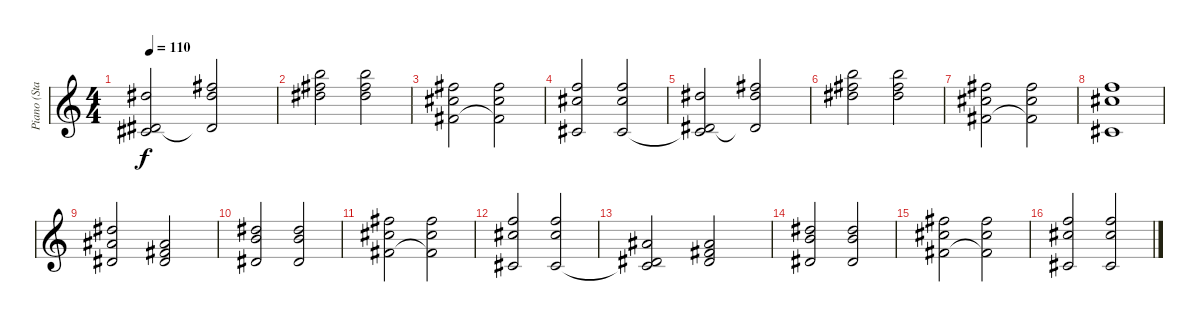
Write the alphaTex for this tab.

\track ("Piano (Staff 1)" "Piano (Sta") {instrument electricguitarclean}
\staff {score}
\tuning (E4 B3 G3 D3 A2 E2 B1) {hide}
\ts (4 4)
\tempo 110
\clef g2
\ks c
(4.2 1.4 4.5{t}).2{dy f} (2.1 4.2 1.4{t}).2 |
(7.1 4.2 11.3).2 (7.1 4.2 11.3).2 |
(2.1 2.2 4.4).2 (2.1 2.2 4.4{t}).2 |
(1.1 2.2 4.5).2 (1.1 2.2 4.5).2 |
(4.2 1.4 4.5{t}).2 (2.1 4.2 1.4{t}).2 |
(7.1 4.2 11.3).2 (7.1 4.2 11.3).2 |
(2.1 2.2 4.4).2 (2.1 2.2 4.4{t}).2 |
(1.1 2.2 4.5).1 |
(4.2 3.3 1.4).2 (3.3 1.4 9.5).2 |
(4.2 4.3 1.4).2 (4.2 4.3 1.4).2 |
(2.1 2.2 4.4).2 (2.1 2.2 4.4{t}).2 |
(1.1 2.2 4.5).2 (1.1 2.2 4.5).2 |
(3.3 1.4 4.5{t}).2 (3.3 1.4 9.5).2 |
(4.2 4.3 1.4).2 (4.2 4.3 1.4).2 |
(2.1 2.2 4.4).2 (2.1 2.2 4.4{t}).2 |
(1.1 2.2 4.5).2 (1.1 2.2 4.5).2
